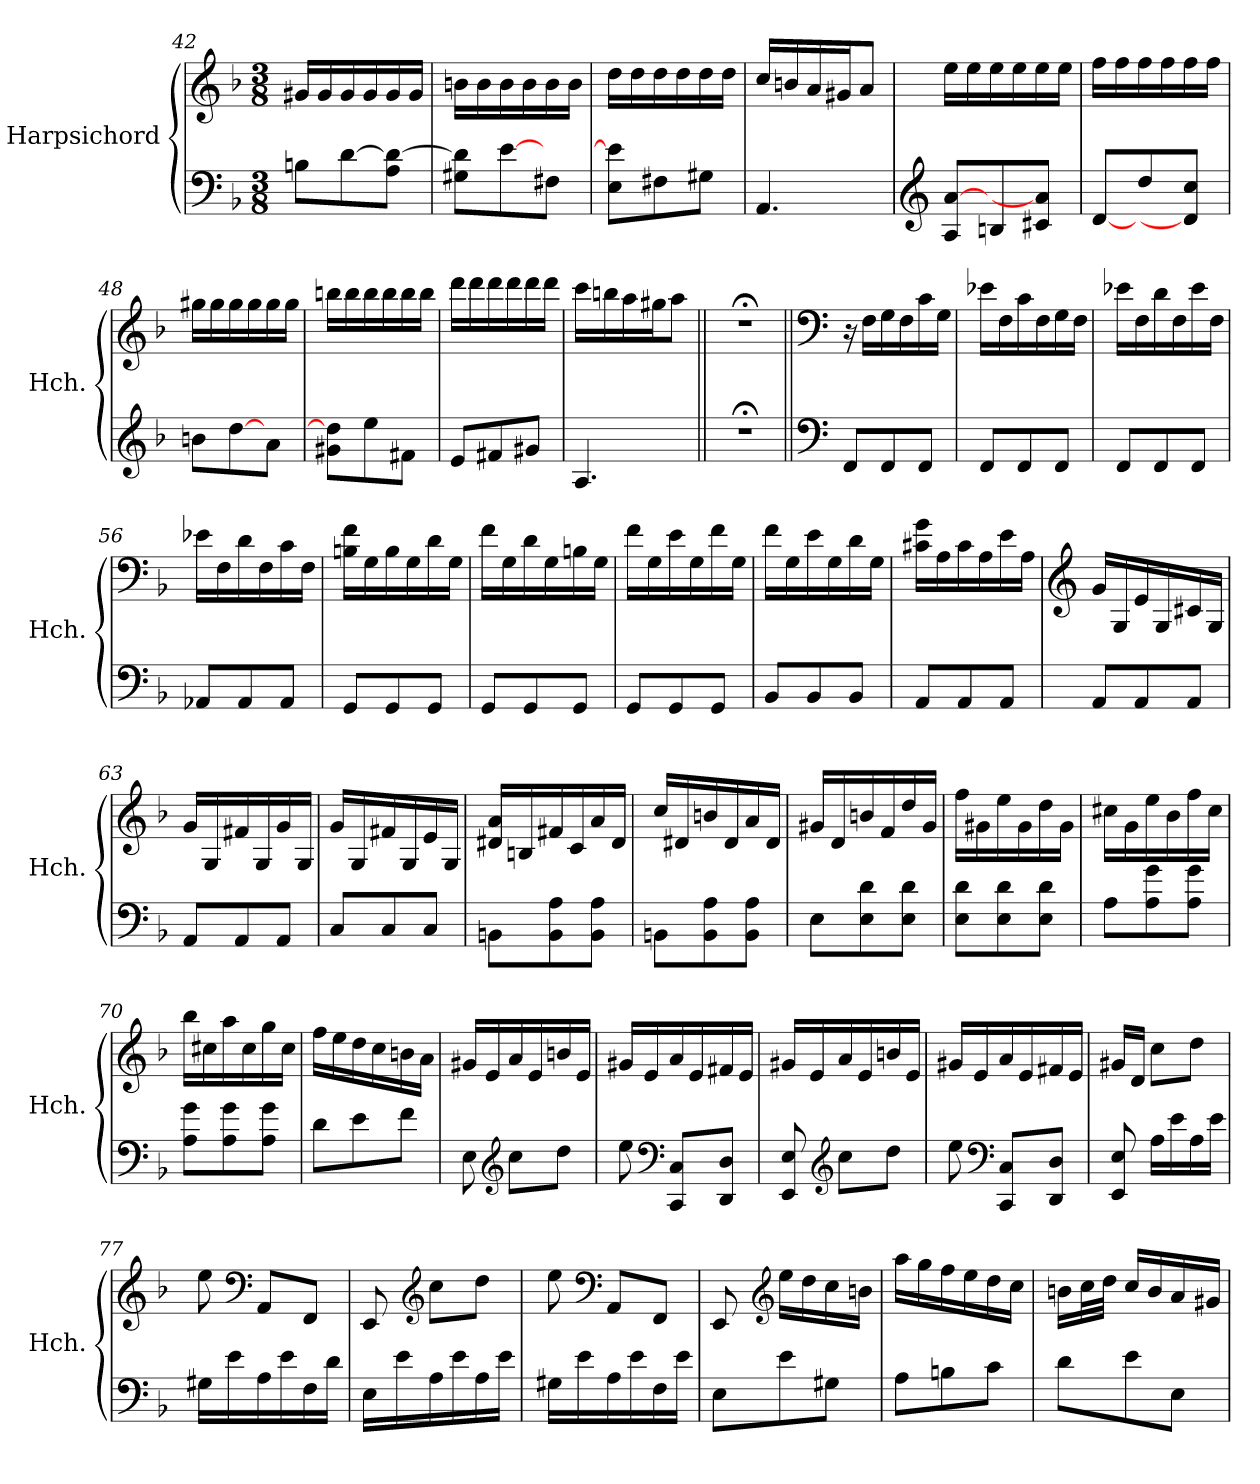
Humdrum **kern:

**kern	**kern
*part1	*part1
*staff2	*staff1
*I"Harpsichord	*
*I'Hch.	*
!!LO:LB:g=z
*clefF4	*clefG2
*k[b-]	*k[b-]
*M3/8	*M3/8
=42	=42
8Bn\L	16g#X/LL
.	16g#/
[8d\	16g#/
.	16g#/
8A\ 8d\_J	16g#/
.	16g#/JJ
=43	=43
8G#X\ 8d\]L	16bn\LL
.	16b\
[8e\	16b\
.	16b\
8F#X\J	16b\
.	16b\JJ
=44	=44
8E\ 8e\]L	16dd\LL
.	16dd\
8F#X\	16dd\
.	16dd\
8G#X\J	16dd\
.	16dd\JJ
=45	=45
4.AA/	16cc/LL
.	16bn/
.	16a/
.	16g#X/J
.	8a/J
=46	=46
*clefG2	*
8A/ [8a/L	16ee\LL
.	16ee\
8Bn/	16ee\
.	16ee\
8c#i/ 8a/]J	16ee\
.	16ee\JJ
=47	=47
[8d/L	16ff\LL
.	16ff\
8dd/	16ff\
.	16ff\
8d/] 8cc/J	16ff\
.	16ff\JJ
=48	=48
8bn\L	16gg#X\LL
.	16gg#\
[8dd\	16gg#\
.	16gg#\
8a\J	16gg#\
.	16gg#\JJ
!!LO:LB:g=z
=49	=49
8g#X\ 8dd\]L	16bbn\LL
.	16bb\
8ee\	16bb\
.	16bb\
8f#X\J	16bb\
.	16bb\JJ
=50	=50
8e/L	16ddd\LL
.	16ddd\
8f#X/	16ddd\
.	16ddd\
8g#X/J	16ddd\
.	16ddd\JJ
=51	=51
4.A/	16ccc\LL
.	16bbn\
.	16aa\
.	16gg#X\J
.	8aa\J
=52||	=52||
4.r;<	4.r;<
=53||	=53||
*clefF4	*clefF4
8FF/L	16r
.	16F\LL
8FF/	16G\
.	16F\
8FF/J	16c\
.	16G\JJ
=54	=54
8FF/L	16e-X\LL
.	16F\
8FF/	16c\
.	16F\
8FF/J	16G\
.	16F\JJ
=55	=55
8FF/L	16e-X\LL
.	16F\
8FF/	16d\
.	16F\
8FF/J	16e-\
.	16F\JJ
!!LO:LB:g=z
=56	=56
8AA-X/L	16e-X\LL
.	16F\
8AA-/	16d\
.	16F\
8AA-/J	16c\
.	16F\JJ
=57	=57
8GG/L	16Bn\ 16f\LL
.	16G\
8GG/	16B\
.	16G\
8GG/J	16d\
.	16G\JJ
=58	=58
8GG/L	16f\LL
.	16G\
8GG/	16d\
.	16G\
8GG/J	16Bn\
.	16G\JJ
=59	=59
8GG/L	16f\LL
.	16G\
8GG/	16e\
.	16G\
8GG/J	16f\
.	16G\JJ
=60	=60
8BB-/L	16f\LL
.	16G\
8BB-/	16e\
.	16G\
8BB-/J	16d\
.	16G\JJ
=61	=61
8AA/L	16c#X\ 16g\LL
.	16A\
8AA/	16c#\
.	16A\
8AA/J	16e\
.	16A\JJ
=62	=62
*	*clefG2
8AA/L	16g/LL
.	16G/
8AA/	16e/
.	16G/
8AA/J	16c#X/
.	16G/JJ
!!LO:LB:g=z
=63	=63
8AA/L	16g/LL
.	16G/
8AA/	16f#X/
.	16G/
8AA/J	16g/
.	16G/JJ
=64	=64
8C/L	16g/LL
.	16G/
8C/	16f#X/
.	16G/
8C/J	16e/
.	16G/JJ
=65	=65
8BBn\L	16d#X/ 16a/LL
.	16Bn/
8BB\ 8A\	16f#X/
.	16c/
8BB\ 8A\J	16a/
.	16d#/JJ
=66	=66
8BBn\L	16cc/LL
.	16d#X/
8BB\ 8A\	16bn/
.	16d#/
8BB\ 8A\J	16a/
.	16d#/JJ
=67	=67
8E\L	16g#X/LL
.	16d/
8E\ 8d\	16bn/
.	16f/
8E\ 8d\J	16dd/
.	16g#/JJ
=68	=68
8E\ 8d\L	16ff\LL
.	16g#X\
8E\ 8d\	16ee\
.	16g#\
8E\ 8d\J	16dd\
.	16g#\JJ
!!LO:LB:g=z
=69	=69
8A\L	16cc#X\LL
.	16g\
8A\ 8g\	16ee\
.	16b-\
8A\ 8g\J	16ff\
.	16cc#\JJ
=70	=70
8A\ 8g\L	16bb-\LL
.	16cc#X\
8A\ 8g\	16aa\
.	16cc#\
8A\ 8g\J	16gg\
.	16cc#\JJ
=71	=71
8d\L	16ff\LL
.	16ee\
8e\	16dd\
.	16cc\
8f\J	16bn\
.	16a\JJ
=72	=72
8E\	16g#X/LL
.	16e/
*clefG2	*
8cc\L	16a/
.	16e/
8dd\J	16bn/
.	16e/JJ
=73	=73
8ee\	16g#X/LL
.	16e/
*clefF4	*
8CC/ 8C/L	16a/
.	16e/
8DD/ 8D/J	16f#X/
.	16e/JJ
=74	=74
8EE/ 8E/	16g#X/LL
.	16e/
*clefG2	*
8cc\L	16a/
.	16e/
8dd\J	16bn/
.	16e/JJ
!!LO:PB:g=z
=75	=75
8ee\	16g#X/LL
.	16e/
*clefF4	*
8CC/ 8C/L	16a/
.	16e/
8DD/ 8D/J	16f#X/
.	16e/JJ
=76	=76
8EE/ 8E/	16g#X/LL
.	16d/JJ
16A\LL	8cc\L
16e\	.
16A\	8dd\J
16e\JJ	.
=77	=77
16G#X\LL	8ee\
16e\	.
*	*clefF4
16A\	8AA/L
16e\	.
16F\	8FF/J
16d\JJ	.
=78	=78
16E\LL	8EE/
16e\	.
*	*clefG2
16A\	8cc\L
16e\	.
16A\	8dd\J
16e\JJ	.
=79	=79
16G#X\LL	8ee\
16e\	.
*	*clefF4
16A\	8AA/L
16e\	.
16F\	8FF/J
16e\JJ	.
=80	=80
8E\L	8EE/
*	*clefG2
8e\	16ee\LL
.	16dd\
8G#X\J	16cc\
.	16bn\JJ
!!LO:LB:g=z
=81	=81
8A\L	16aa\LL
.	16gg\
8Bn\	16ff\
.	16ee\
8c\J	16dd\
.	16cc\JJ
=82	=82
8d\L	16bn\LL
.	32cc\L
.	32dd\JJJ
8e\	16cc/LL
.	16b/
8E\J	16a/
.	16g#X/JJ
=	=
*-	*-
